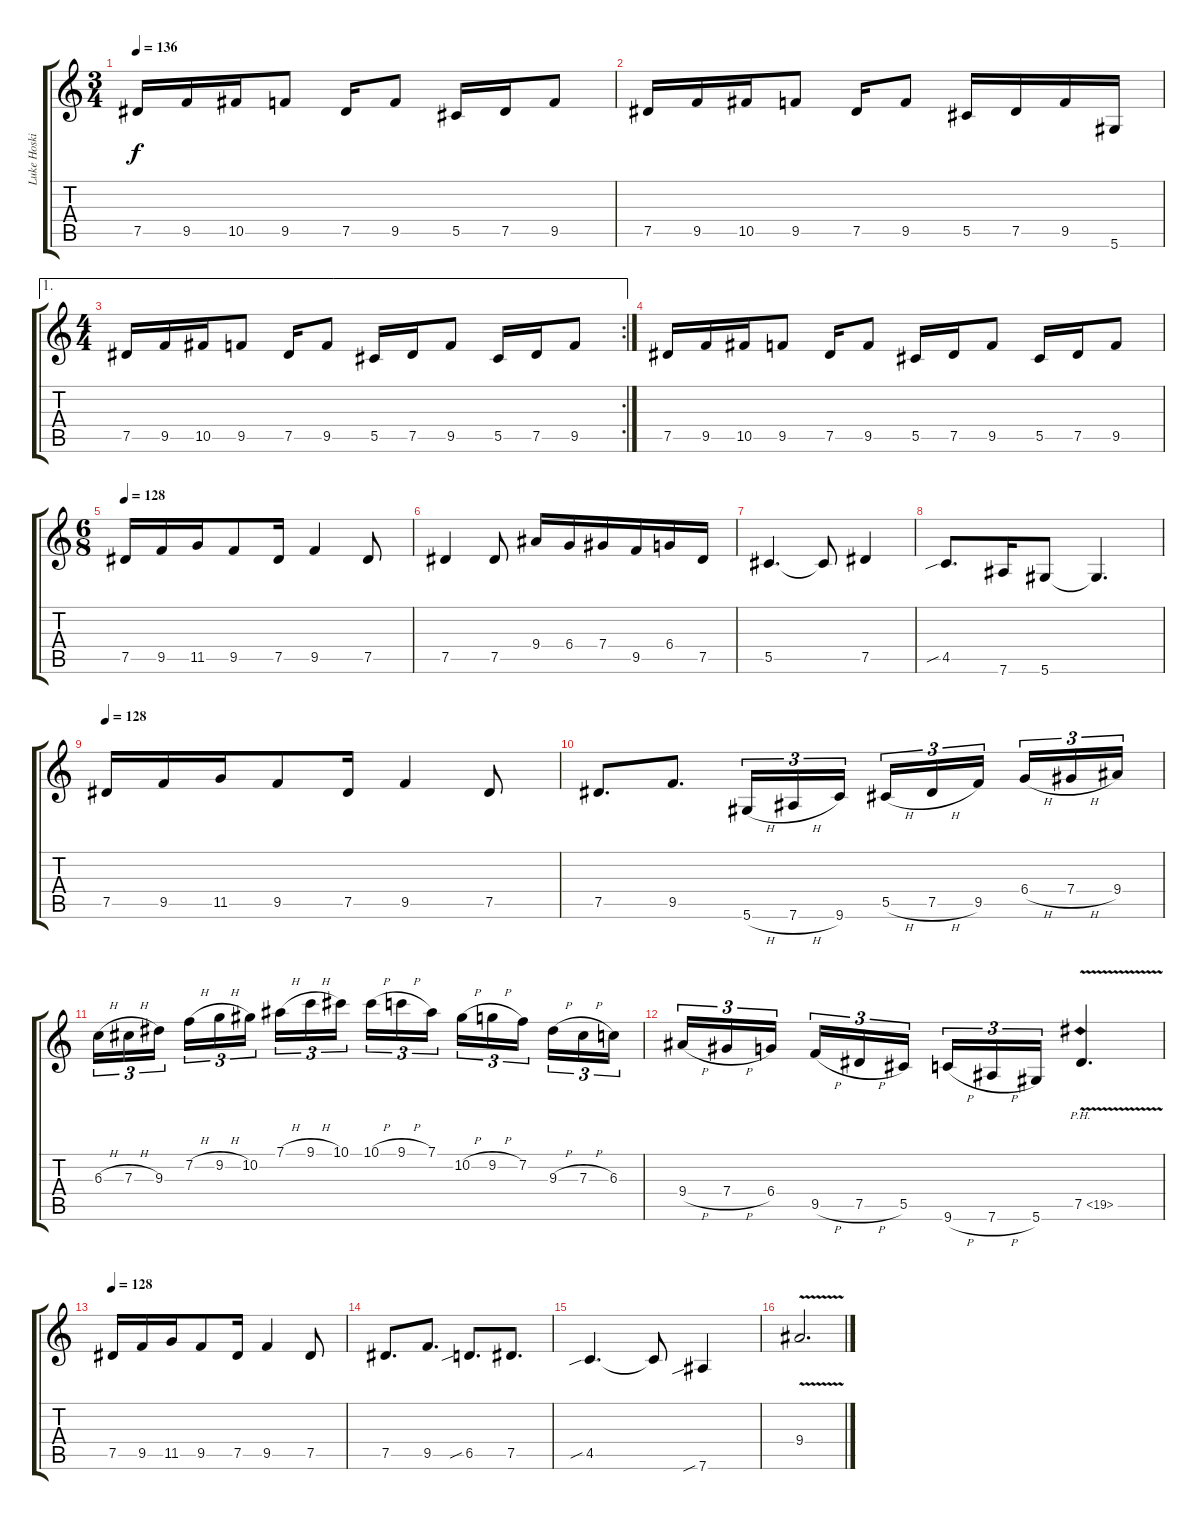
\track ("Luke Hoskin" "Luke Hoski") {instrument distortionguitar}
\staff {score tabs}
\tuning (Eb4 Bb3 Gb3 Db3 Ab2 Eb2) {hide}
\ts (3 4)
\tempo 136
\clef g2
\ks c
7.5.16{dy f} 9.5.16 10.5.16 9.5.8 7.5.16 9.5.8 5.5.16 7.5.16 9.5.8 |
7.5.16 9.5.16 10.5.16 9.5.8 7.5.16 9.5.8 5.5.16 7.5.16 9.5.16 5.6.16 |
\ae 1
\rc 2
\ts (4 4)
7.5.16 9.5.16 10.5.16 9.5.8 7.5.16 9.5.8 5.5.16 7.5.16 9.5.8 5.5.16 7.5.16 9.5.8 |
7.5.16 9.5.16 10.5.16 9.5.8 7.5.16 9.5.8 5.5.16 7.5.16 9.5.8 5.5.16 7.5.16 9.5.8 |
\ts (6 8)
\tempo 128
7.5.16 9.5.16 11.5.16 9.5.8 7.5.16 9.5.4 7.5.8 |
7.5.4 7.5.8 9.4.16 6.4.16 7.4.16 9.5.16 6.4.16 7.5.16 |
5.5.4{d} 5.5{t}.8 7.5.4 |
4.5{sib}.8{d} 7.6.16 5.6.8 5.6{t}.4{d} |
\tempo 128
7.5.16 9.5.16 11.5.16 9.5.8 7.5.16 9.5.4 7.5.8 |
7.5.8{d} 9.5.8{d} 5.6{h}.16{tu (3 2)} 7.6{h}.16{tu (3 2)} 9.6.16{tu (3 2) beam splitsecondary} 5.5{h}.16{tu (3 2)} 7.5{h}.16{tu (3 2)} 9.5.16{tu (3 2) beam splitsecondary} 6.4{h}.16{tu (3 2)} 7.4{h}.16{tu (3 2)} 9.4.16{tu (3 2)} |
6.3{h}.16{tu (3 2)} 7.3{h}.16{tu (3 2)} 9.3.16{tu (3 2) beam splitsecondary} 7.2{h}.16{tu (3 2)} 9.2{h}.16{tu (3 2)} 10.2.16{tu (3 2) beam splitsecondary} 7.1{h}.16{tu (3 2)} 9.1{h}.16{tu (3 2)} 10.1.16{tu (3 2)} 10.1{h}.16{tu (3 2)} 9.1{h}.16{tu (3 2)} 7.1.16{tu (3 2) beam splitsecondary} 10.2{h}.16{tu (3 2)} 9.2{h}.16{tu (3 2)} 7.2.16{tu (3 2) beam splitsecondary} 9.3{h}.16{tu (3 2)} 7.3{h}.16{tu (3 2)} 6.3.16{tu (3 2)} |
9.4{h}.16{tu (3 2)} 7.4{h}.16{tu (3 2)} 6.4.16{tu (3 2) beam splitsecondary} 9.5{h}.16{tu (3 2)} 7.5{h}.16{tu (3 2)} 5.5.16{tu (3 2) beam splitsecondary} 9.6{h}.16{tu (3 2)} 7.6{h}.16{tu (3 2)} 5.6.16{tu (3 2)} 7.5{ph 12 v}.4{d} |
\tempo 128
7.5.16 9.5.16 11.5.16 9.5.8 7.5.16 9.5.4 7.5.8 |
7.5.8{d} 9.5.8{d} 6.5{sib}.8{d} 7.5.8{d} |
4.5{sib}.4{d} 4.5{t}.8 7.6{sib}.4 |
9.4{v}.2{d}
